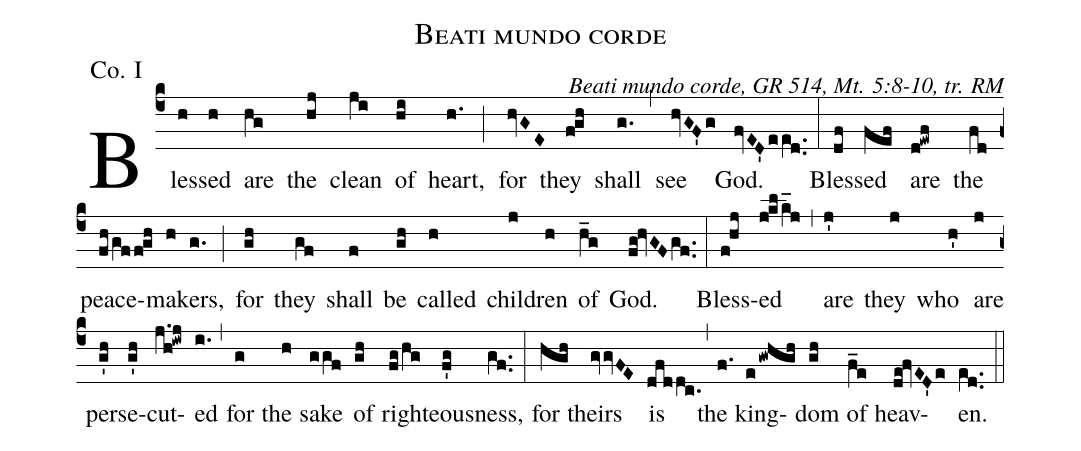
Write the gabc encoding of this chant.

name: Beati mundo corde;
office-part: Communio;
mode: 1;
annotation: Co. I;
commentary: Beati mundo corde, GR 514, Mt. 5:8-10, tr. RM;
%%
(c4)Bless(h)ed(h) are(hg) the(hj) clean(ji) of(hi) heart,(h.) (;) for(hvGE) they(fgh) shall(g.) (,) see(hvGF'g) God.(fvED'ee[ll:1]d..) (:)
Bless(df)ed(fef) are(d!ewf) the(fd) peace(fh/gffgh)mak(h)ers,(g.) (;)
for(gh) they(gf) shall(f) be(gh) called(h) chil(j)dren(h) of(h_g) God.(fg!hvGFgf..) (:)

Bless(f!hj)ed(jklk_[hl:1]j) (,) are(j') they(j) who(h') are(j) per(g'h)se(g'h)cut(j.h!iwj)ed(i.) (,) for(g) the(h) sake(ggf) of(gh) right(fg/hg)eous(f'g)ness,(gf..) (:)
for(hgh) theirs(gvvFE) is(dfddc.) (,)
the(f.) king(egwhgh)dom(gh) of(f_e) heav(de!fvED'e)en.(e[ll:1]d..) (::)
